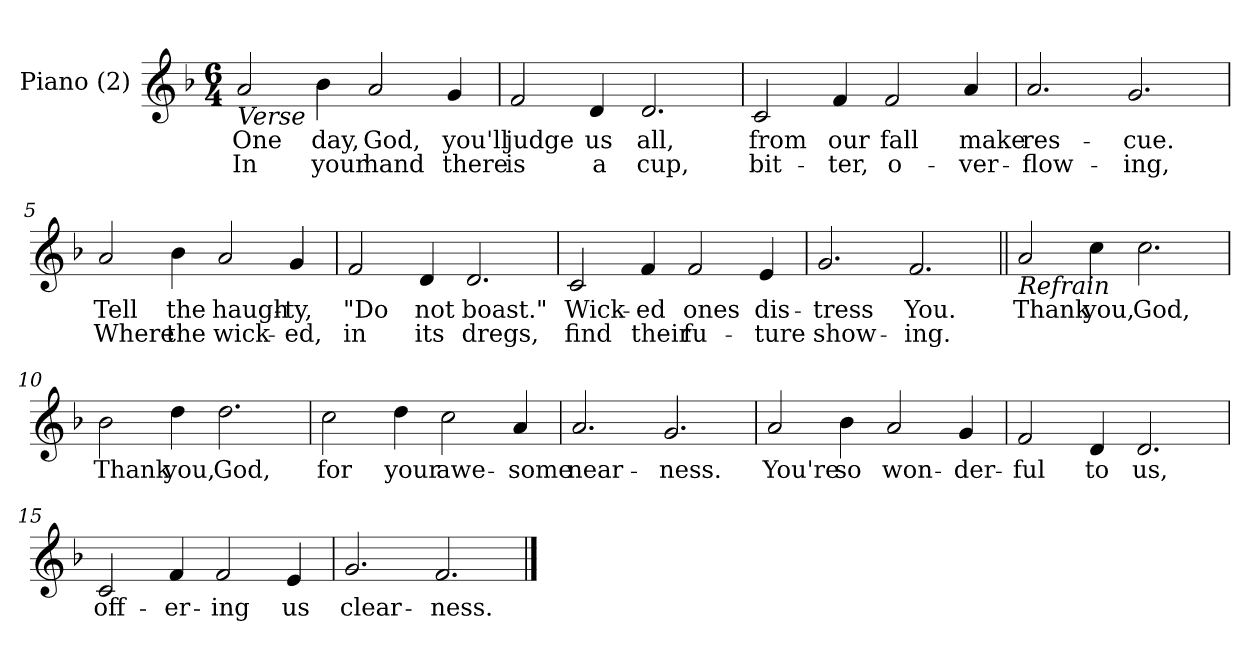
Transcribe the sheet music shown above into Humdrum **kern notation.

**kern	**text	**text
*part1	*part1	*part1
*staff1	*staff1	*staff1
*I"Piano (2)	*	*
*I'Pno	*	*
*clefG2	*	*
*k[b-]	*	*
*M6/4	*	*
=1	=1	=1
!LO:TX:b:i:t=Verse	!	!
!	!LO:LY:b	!LO:LY:b
2a/	One	In
!	!LO:LY:b	!LO:LY:b
4b-\	day,	your
!	!LO:LY:b	!LO:LY:b
2a/	God,	hand
!	!LO:LY:b	!LO:LY:b
4g/	you'll	there
=2	=2	=2
!	!LO:LY:b	!LO:LY:b
2f/	judge	is
!	!LO:LY:b	!LO:LY:b
4d/	us	a
!	!LO:LY:b	!LO:LY:b
2.d/	all,	cup,
=3	=3	=3
!	!LO:LY:b	!LO:LY:b
2c/	from	bit-
!	!LO:LY:b	!LO:LY:b
4f/	our	-ter,
!	!LO:LY:b	!LO:LY:b
2f/	fall	o-
!	!LO:LY:b	!LO:LY:b
4a/	make	-ver-
=4	=4	=4
!	!LO:LY:b	!LO:LY:b
2.a/	res-	-flow-
!	!LO:LY:b	!LO:LY:b
2.g/	-cue.	-ing,
!!LO:LB:g=z
=5	=5	=5
!	!LO:LY:b	!LO:LY:b
2a/	Tell	Where
!	!LO:LY:b	!LO:LY:b
4b-\	the	the
!	!LO:LY:b	!LO:LY:b
2a/	haugh-	wick-
!	!LO:LY:b	!LO:LY:b
4g/	-ty,	-ed,
=6	=6	=6
!	!LO:LY:b	!LO:LY:b
2f/	"Do	in
!	!LO:LY:b	!LO:LY:b
4d/	not	its
!	!LO:LY:b	!LO:LY:b
2.d/	boast."	dregs,
=7	=7	=7
!	!LO:LY:b	!LO:LY:b
2c/	Wick-	find
!	!LO:LY:b	!LO:LY:b
4f/	-ed	their
!	!LO:LY:b	!LO:LY:b
2f/	ones	fu-
!	!LO:LY:b	!LO:LY:b
4e/	dis-	-ture
=8	=8	=8
!	!LO:LY:b	!LO:LY:b
2.g/	-tress	show-
!	!LO:LY:b	!LO:LY:b
2.f/	You.	-ing.
!!LO:LB:g=z
=9||	=9||	=9||
!LO:TX:b:i:t=Refrain	!	!
!	!LO:LY:b	!
2a/	Thank	.
!	!LO:LY:b	!
4cc\	you,	.
!	!LO:LY:b	!
2.cc\	God,	.
=10	=10	=10
!	!LO:LY:b	!
2b-\	Thank	.
!	!LO:LY:b	!
4dd\	you,	.
!	!LO:LY:b	!
2.dd\	God,	.
=11	=11	=11
!	!LO:LY:b	!
2cc\	for	.
!	!LO:LY:b	!
4dd\	your	.
!	!LO:LY:b	!
2cc\	awe-	.
!	!LO:LY:b	!
4a/	-some	.
=12	=12	=12
!	!LO:LY:b	!
2.a/	near-	.
!	!LO:LY:b	!
2.g/	-ness.	.
!!LO:LB:g=z
=13	=13	=13
!	!LO:LY:b	!
2a/	You're	.
!	!LO:LY:b	!
4b-\	so	.
!	!LO:LY:b	!
2a/	won-	.
!	!LO:LY:b	!
4g/	-der-	.
=14	=14	=14
!	!LO:LY:b	!
2f/	-ful	.
!	!LO:LY:b	!
4d/	to	.
!	!LO:LY:b	!
2.d/	us,	.
=15	=15	=15
!	!LO:LY:b	!
2c/	off-	.
!	!LO:LY:b	!
4f/	-er-	.
!	!LO:LY:b	!
2f/	-ing	.
!	!LO:LY:b	!
4e/	us	.
=16	=16	=16
!	!LO:LY:b	!
2.g/	clear-	.
!	!LO:LY:b	!
2.f/	-ness.	.
==	==	==
*-	*-	*-
